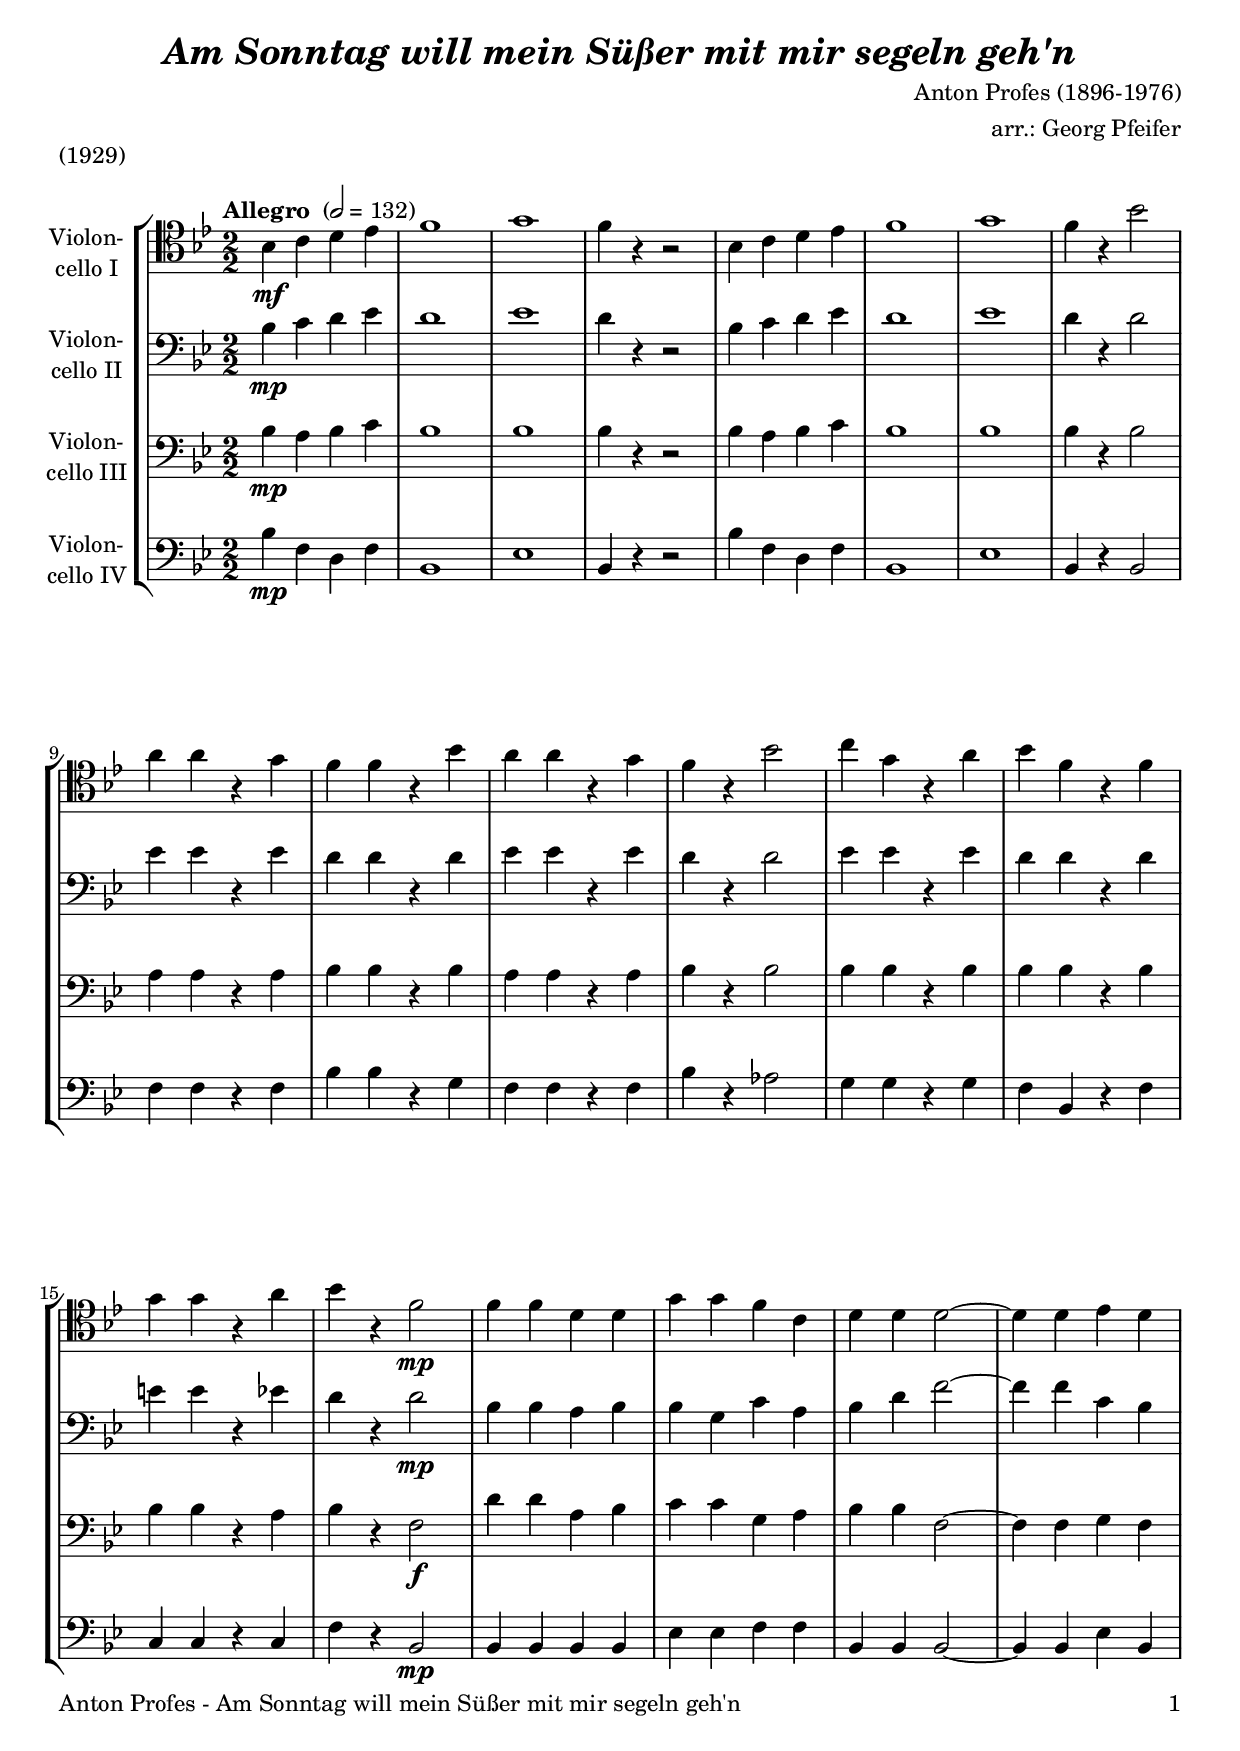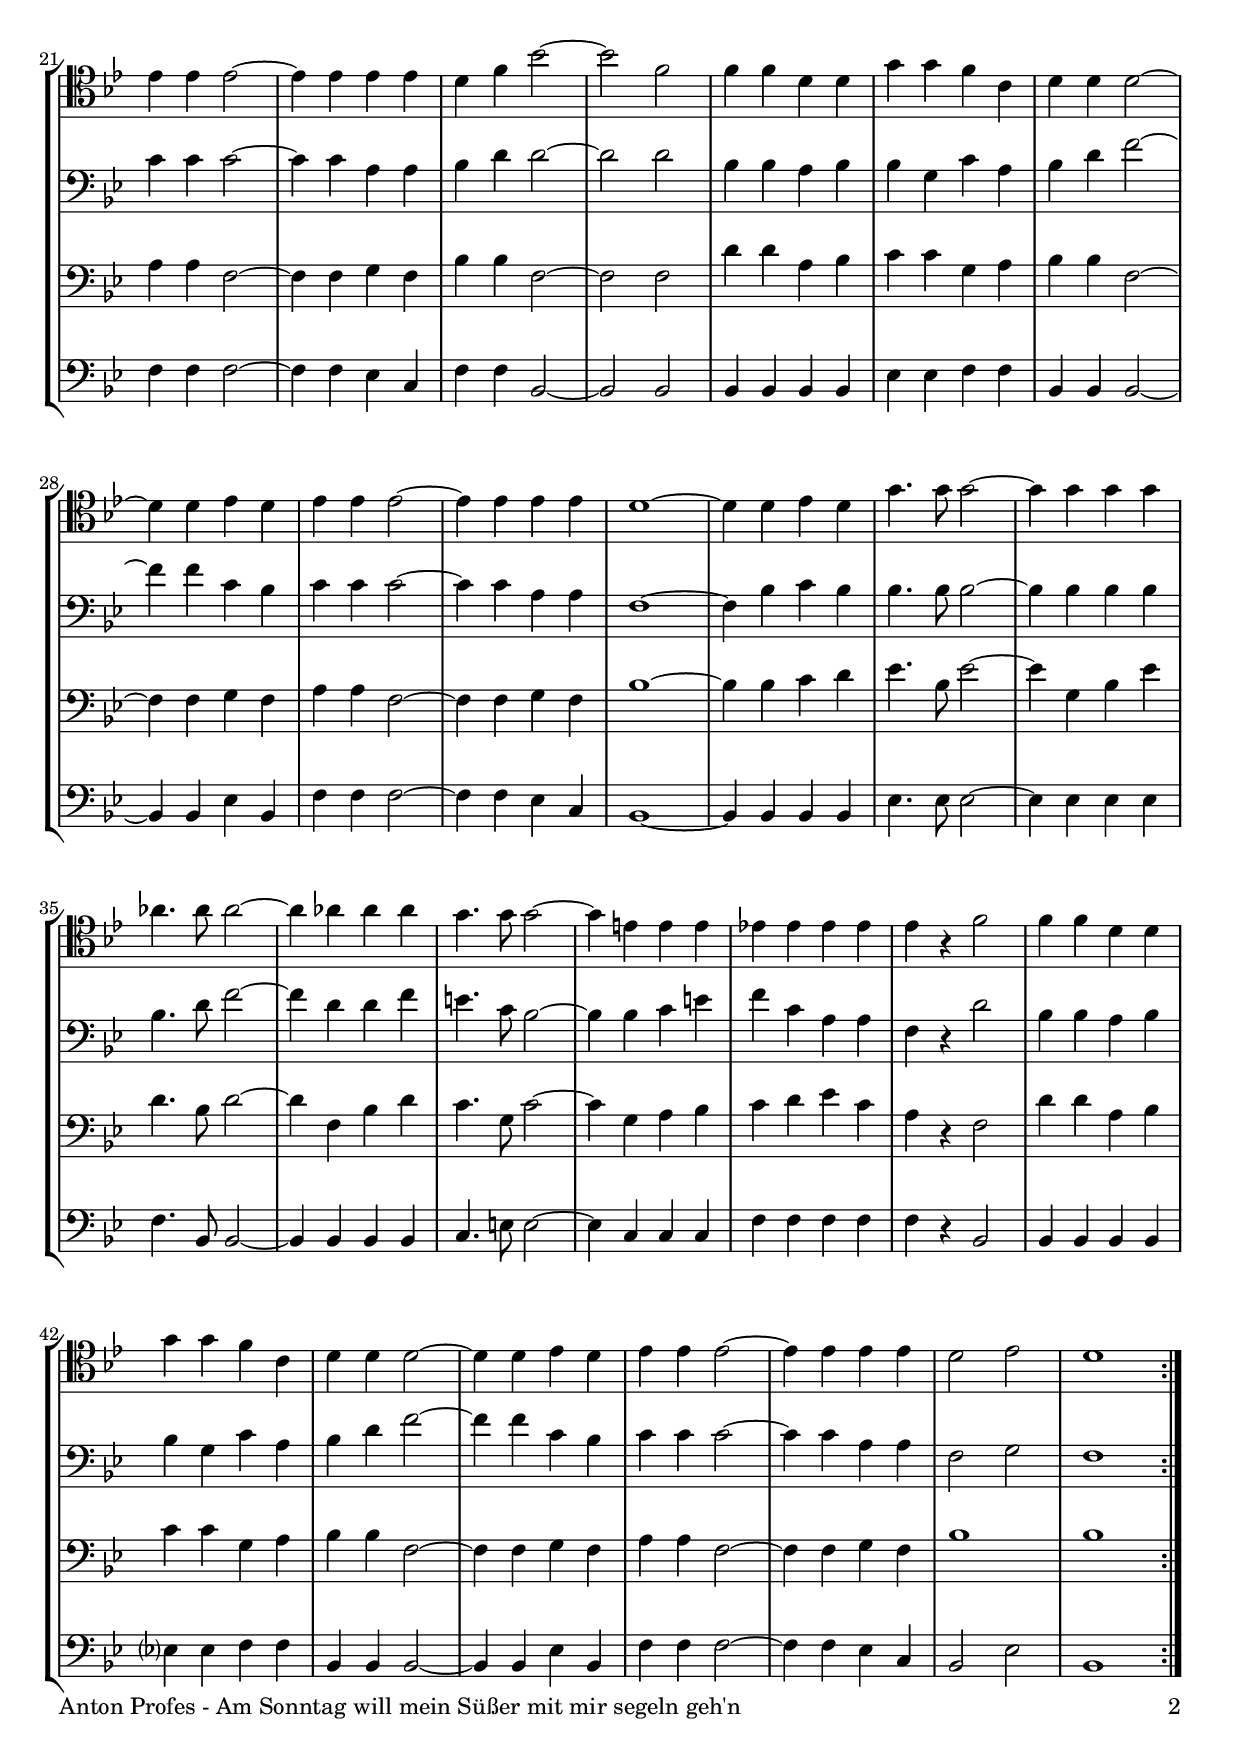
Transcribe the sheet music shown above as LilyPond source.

\version "2.18.2"
\include "deutsch.ly"
  
#(set-global-staff-size 20)

\header {
  title     = \markup \bold \italic "Am Sonntag will mein Süßer mit mir segeln geh'n"
  composer  = "Anton Profes (1896-1976)"
  arranger  = "arr.: Georg Pfeifer"
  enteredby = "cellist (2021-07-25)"
  piece     = "(1929)"
}

voiceconsts = {
  \key g \major
  \time 2/2
  \clef "bass"
  \numericTimeSignature
  \compressEmptyMeasures
  % Set default beaming for all staves
%  \set Timing.beamExceptions = #'()
%  \set Timing.baseMoment     = #(ly:make-moment 1 4)
%  \set Timing.beatStructure  = #'(1 1 1)
  \tempo "Allegro " 2=132
}

micl = "clarinet"
mifl = "flute"
miob = "oboe"
mifh = "french horn"
misx = "tenor sax"
mist = "string ensemble 1"
miba = "cello"

daca = \mark \markup \box \italic "D.C."

va = \relative c' {
  \voiceconsts
  \clef "tenor"
  
  \repeat volta 2 {
    g4\mf a h c
    d1
    e
    d4 r r2
    g,4 a h c
    d1
    e
    d4 r g2

    fis4 fis r e
    d d r g
    fis fis r e
    d r g2
    a4 e r fis
    g d r d

    e e r fis
    g r d2\mp
    d4 d h h
    e e d a
    h h h2~
    h4 h c h

    c c c2~
    c4 c c c
    h d g2~
    g d
    d4 d h h
    e e d a

    h h h2~
    h4 h c h
    c c c2~
    c4 c c c
    h1~
    h4 h c h

    e4. e8 e2~
    e4 e e e
    f4. f8 f2~
    f4 f f f
    e4. e8 e2~

    e4 cis cis cis
    c! c c c
    c r d2
    d4 d h h
    e e d a

    h h h2~
    h4 h c h
    c c c2~
    c4 c c c
    h2 c
    h1
  }
}

vb = \relative c' {
  \voiceconsts

  \repeat volta 2 {
    g4\mp a h c
    h1
    c
    h4 r r2
    g4 a h c
    h1
    c
    h4 r h2

    c4 c r c
    h h r h
    c c r c
    h r h2
    c4 c r c
    h h r h

    cis cis r c
    h r h2\mp
    g4 g fis g
    g e a fis
    g h d2~
    d4 d a g

    a a a2~
    a4 a fis fis
    g h h2~
    h h
    g4 g fis g
    g e a fis

    g h d2~
    d4 d a g
    a a a2~
    a4 a fis fis
    d1~
    d4 g a g

    g4. g8 g2~
    g4 g g g
    g4. h8 d2~
    d4 h h d
    cis4. a8 g2~

    g4 g a cis
    d a fis fis
    d r h'2
    g4 g fis g
    g e a fis

    g h d2~
    d4 d a g
    a a a2~
    a4 a fis fis
    d2 e
    d1
  }
}

vc = \relative c' {
  \voiceconsts

  \repeat volta 2 {
    g4\mp fis g a
    g1
    g
    g4 r r2
    g4 fis g a
    g1
    g
    g4 r g2

    fis4 fis r fis
    g g r g
    fis fis r fis
    g r g2
    g4 g r g
    g g r g

    g g r fis
    g r d2\f
    h'4 h fis g
    a a e fis
    g g d2~
    d4 d e d

    fis fis d2~
    d4 d e d
    g g d2~
    d d
    h'4 h fis g
    a a e fis

    g g d2~
    d4 d e d
    fis fis d2~
    d4 d e d
    g1~
    g4 g a h

    c4. g8 c2~
    c4 e, g c
    h4. g8 h2~
    h4 d, g h
    a4. e8 a2~

    a4 e fis g
    a h c a
    fis r d2
    h'4 h fis g
    a a e fis

    g g d2~
    d4 d e d
    fis fis d2~
    d4 d e d
    g1
    g
  }
}

vd = \relative c' {
  \voiceconsts

  \repeat volta 2 {
    g4\mp d h d
    g,1
    c
    g4 r r2
    g'4 d h d
    g,1
    c
    g4 r g2

    d'4 d r d
    g g r e
    d d r d
    g r f2
    e4 e r e
    d g, r d'

    a a r a
    d r g,2\mp
    g4 g g g
    c c d d
    g, g g2~
    g4 g c g

    d' d d2~
    d4 d c a
    d d g,2~
    g g
    g4 g g g
    c c d d

    g, g g2~
    g4 g c g
    d' d d2~
    d4 d c a
    g1~
    g4 g g g

    c4. c8 c2~
    c4 c c c
    d4. g,8 g2~
    g4 g g g
    a4. cis8 cis2~

    cis4 a a a
    d d d d
    d r g,2
    g4 g g g
    c? c d d

    g, g g2~
    g4 g c g
    d' d d2~
    d4 d c a
    g2 c
    g1
  }
}


music = \new StaffGroup <<
      \new Staff {
	\set Staff.midiInstrument = \miba
	\set Staff.instrumentName = \markup \center-column { "Violon-" "cello I" }
	\transpose g b { \va }
      }

      \new Staff {
	\set Staff.midiInstrument = \miba
	\set Staff.instrumentName = \markup \center-column { "Violon-" "cello II" }
	\transpose g b { \vb }
      }

      \new Staff {
	\set Staff.midiInstrument = \miba
	\set Staff.instrumentName = \markup \center-column { "Violon-" "cello III" }
	\transpose g b { \vc }
      }

      \new Staff {
	\set Staff.midiInstrument = \miba
	\set Staff.instrumentName = \markup \center-column { "Violon-" "cello IV" }
	\transpose g b { \vd }
      }
>>

\book {
   \paper {
    print-page-number = ##t
    print-first-page-number = ##t
    ragged-last-bottom = ##f
    oddHeaderMarkup = \markup \null
    evenHeaderMarkup = \markup \null
    oddFooterMarkup = \markup {
      \fill-line {
        \on-the-fly #print-page-number-check-first
        "Anton Profes - Am Sonntag will mein Süßer mit mir segeln geh'n" \fromproperty #'page:page-number-string
      }
    }
    evenFooterMarkup = \oddFooterMarkup
  } \score {
    \music
    \layout {}
  }

  \score {
    \unfoldRepeats \music

    \midi {
      \context {
        \Score
      }
    }
  }
}